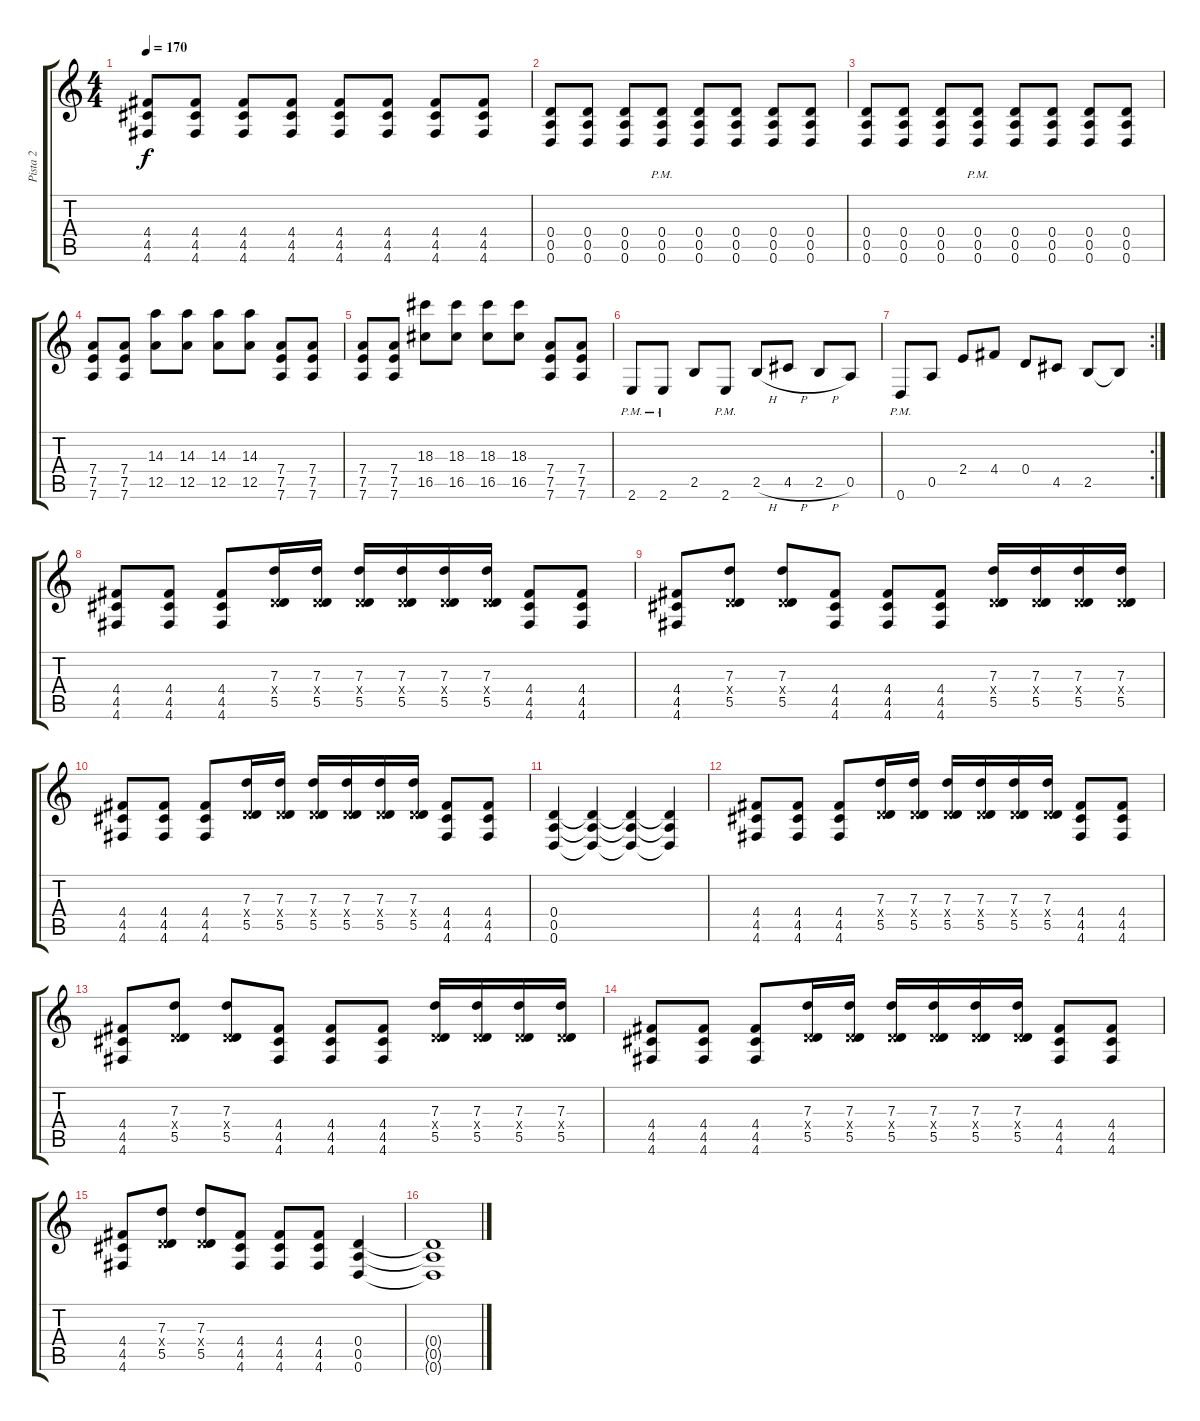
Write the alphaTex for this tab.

\track ("Pista 2" "Pista 2") {instrument distortionguitar}
\staff {score tabs}
\tuning (E4 B3 G3 D3 A2 D2) {hide}
\ts (4 4)
\tempo 170
\clef g2
\ks c
(4.4 4.5 4.6).8{dy f} (4.4 4.5 4.6).8 (4.4 4.5 4.6).8 (4.4 4.5 4.6).8 (4.4 4.5 4.6).8 (4.4 4.5 4.6).8 (4.4 4.5 4.6).8 (4.4 4.5 4.6).8 |
(0.4 0.5 0.6).8 (0.4 0.5 0.6).8 (0.4 0.5 0.6).8 (0.4{pm} 0.5{pm} 0.6{pm}).8 (0.4 0.5 0.6).8 (0.4 0.5 0.6).8 (0.4 0.5 0.6).8 (0.4 0.5 0.6).8 |
(0.4 0.5 0.6).8 (0.4 0.5 0.6).8 (0.4 0.5 0.6).8 (0.4{pm} 0.5{pm} 0.6{pm}).8 (0.4 0.5 0.6).8 (0.4 0.5 0.6).8 (0.4 0.5 0.6).8 (0.4 0.5 0.6).8 |
(7.4 7.5 7.6).8 (7.4 7.5 7.6).8 (14.3 12.5).8 (14.3 12.5).8 (14.3 12.5).8 (14.3 12.5).8 (7.4 7.5 7.6).8 (7.4 7.5 7.6).8 |
(7.4 7.5 7.6).8 (7.4 7.5 7.6).8 (18.3 16.5).8 (18.3 16.5).8 (18.3 16.5).8 (18.3 16.5).8 (7.4 7.5 7.6).8 (7.4 7.5 7.6).8 |
2.6{pm}.8 2.6{pm}.8 2.5.8 2.6{pm}.8 2.5{h}.8 4.5{h}.8 2.5{h}.8 0.5.8 |
\rc 2
0.6{pm}.8 0.5.8 2.4.8 4.4.8 0.4.8 4.5.8 2.5.8 2.5{t}.8 |
(4.4 4.5 4.6).8 (4.4 4.5 4.6).8 (4.4 4.5 4.6).8 (7.3 0.4{x} 5.5).16 (7.3 0.4{x} 5.5).16 (7.3 0.4{x} 5.5).16 (7.3 0.4{x} 5.5).16 (7.3 0.4{x} 5.5).16 (7.3 0.4{x} 5.5).16 (4.4 4.5 4.6).8 (4.4 4.5 4.6).8 |
(4.4 4.5 4.6).8 (7.3 0.4{x} 5.5).8 (7.3 0.4{x} 5.5).8 (4.4 4.5 4.6).8 (4.4 4.5 4.6).8 (4.4 4.5 4.6).8 (7.3 0.4{x} 5.5).16 (7.3 0.4{x} 5.5).16 (7.3 0.4{x} 5.5).16 (7.3 0.4{x} 5.5).16 |
(4.4 4.5 4.6).8 (4.4 4.5 4.6).8 (4.4 4.5 4.6).8 (7.3 0.4{x} 5.5).16 (7.3 0.4{x} 5.5).16 (7.3 0.4{x} 5.5).16 (7.3 0.4{x} 5.5).16 (7.3 0.4{x} 5.5).16 (7.3 0.4{x} 5.5).16 (4.4 4.5 4.6).8 (4.4 4.5 4.6).8 |
(0.4 0.5 0.6).4 (0.4{t} 0.5{t} 0.6{t}).4 (0.4{t} 0.5{t} 0.6{t}).4 (0.4{t} 0.5{t} 0.6{t}).4 |
(4.4 4.5 4.6).8 (4.4 4.5 4.6).8 (4.4 4.5 4.6).8 (7.3 0.4{x} 5.5).16 (7.3 0.4{x} 5.5).16 (7.3 0.4{x} 5.5).16 (7.3 0.4{x} 5.5).16 (7.3 0.4{x} 5.5).16 (7.3 0.4{x} 5.5).16 (4.4 4.5 4.6).8 (4.4 4.5 4.6).8 |
(4.4 4.5 4.6).8 (7.3 0.4{x} 5.5).8 (7.3 0.4{x} 5.5).8 (4.4 4.5 4.6).8 (4.4 4.5 4.6).8 (4.4 4.5 4.6).8 (7.3 0.4{x} 5.5).16 (7.3 0.4{x} 5.5).16 (7.3 0.4{x} 5.5).16 (7.3 0.4{x} 5.5).16 |
(4.4 4.5 4.6).8 (4.4 4.5 4.6).8 (4.4 4.5 4.6).8 (7.3 0.4{x} 5.5).16 (7.3 0.4{x} 5.5).16 (7.3 0.4{x} 5.5).16 (7.3 0.4{x} 5.5).16 (7.3 0.4{x} 5.5).16 (7.3 0.4{x} 5.5).16 (4.4 4.5 4.6).8 (4.4 4.5 4.6).8 |
(4.4 4.5 4.6).8 (7.3 0.4{x} 5.5).8 (7.3 0.4{x} 5.5).8 (4.4 4.5 4.6).8 (4.4 4.5 4.6).8 (4.4 4.5 4.6).8 (0.4 0.5 0.6).4 |
(0.4{t} 0.5{t} 0.6{t}).1
